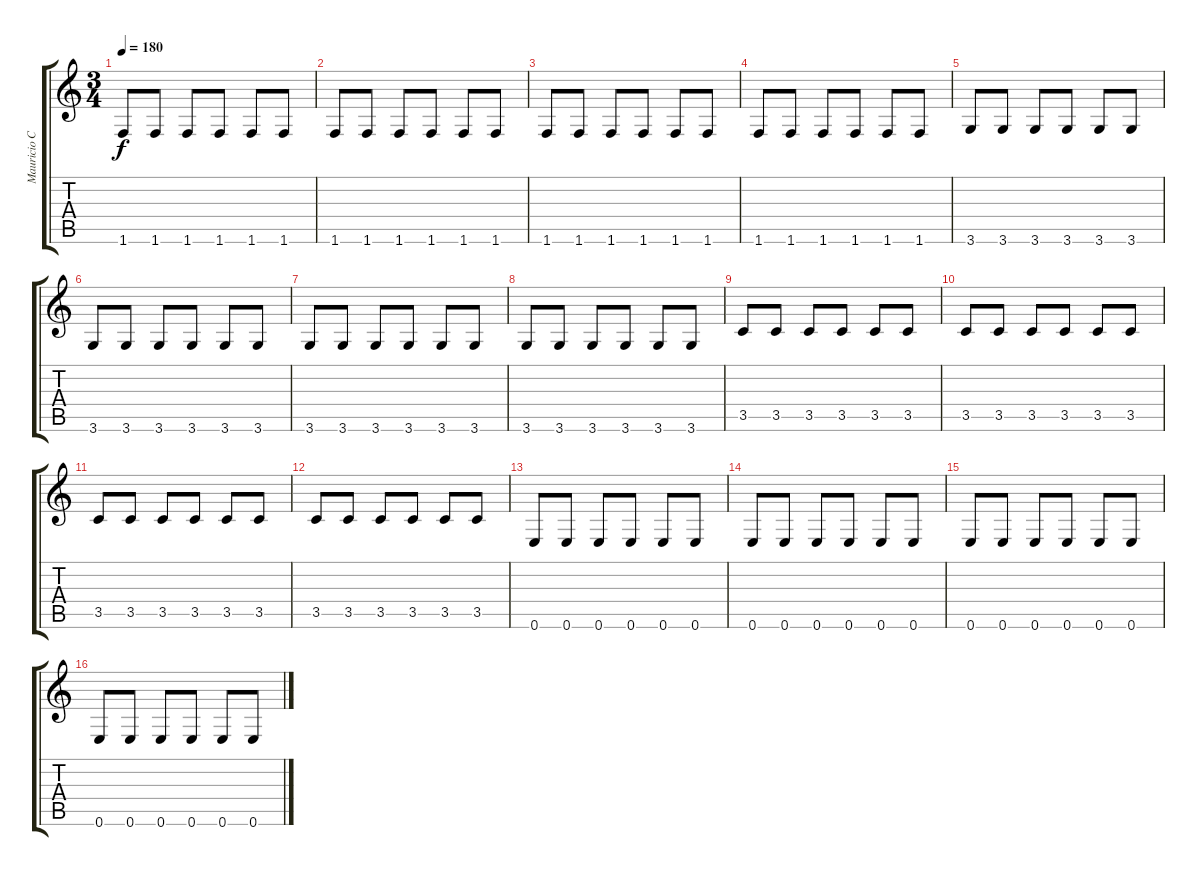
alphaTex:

\track ("Mauricio Calle" "Mauricio C") {instrument distortionguitar}
\staff {score tabs}
\tuning (E4 B3 G3 D3 A2 E2) {hide}
\ts (3 4)
\tempo 180
\clef g2
\ks c
1.6.8{dy f} 1.6.8 1.6.8 1.6.8 1.6.8 1.6.8 |
1.6.8 1.6.8 1.6.8 1.6.8 1.6.8 1.6.8 |
1.6.8 1.6.8 1.6.8 1.6.8 1.6.8 1.6.8 |
1.6.8 1.6.8 1.6.8 1.6.8 1.6.8 1.6.8 |
3.6.8 3.6.8 3.6.8 3.6.8 3.6.8 3.6.8 |
3.6.8 3.6.8 3.6.8 3.6.8 3.6.8 3.6.8 |
3.6.8 3.6.8 3.6.8 3.6.8 3.6.8 3.6.8 |
3.6.8 3.6.8 3.6.8 3.6.8 3.6.8 3.6.8 |
3.5.8 3.5.8 3.5.8 3.5.8 3.5.8 3.5.8 |
3.5.8 3.5.8 3.5.8 3.5.8 3.5.8 3.5.8 |
3.5.8 3.5.8 3.5.8 3.5.8 3.5.8 3.5.8 |
3.5.8 3.5.8 3.5.8 3.5.8 3.5.8 3.5.8 |
0.6.8 0.6.8 0.6.8 0.6.8 0.6.8 0.6.8 |
0.6.8 0.6.8 0.6.8 0.6.8 0.6.8 0.6.8 |
0.6.8 0.6.8 0.6.8 0.6.8 0.6.8 0.6.8 |
0.6.8 0.6.8 0.6.8 0.6.8 0.6.8 0.6.8
